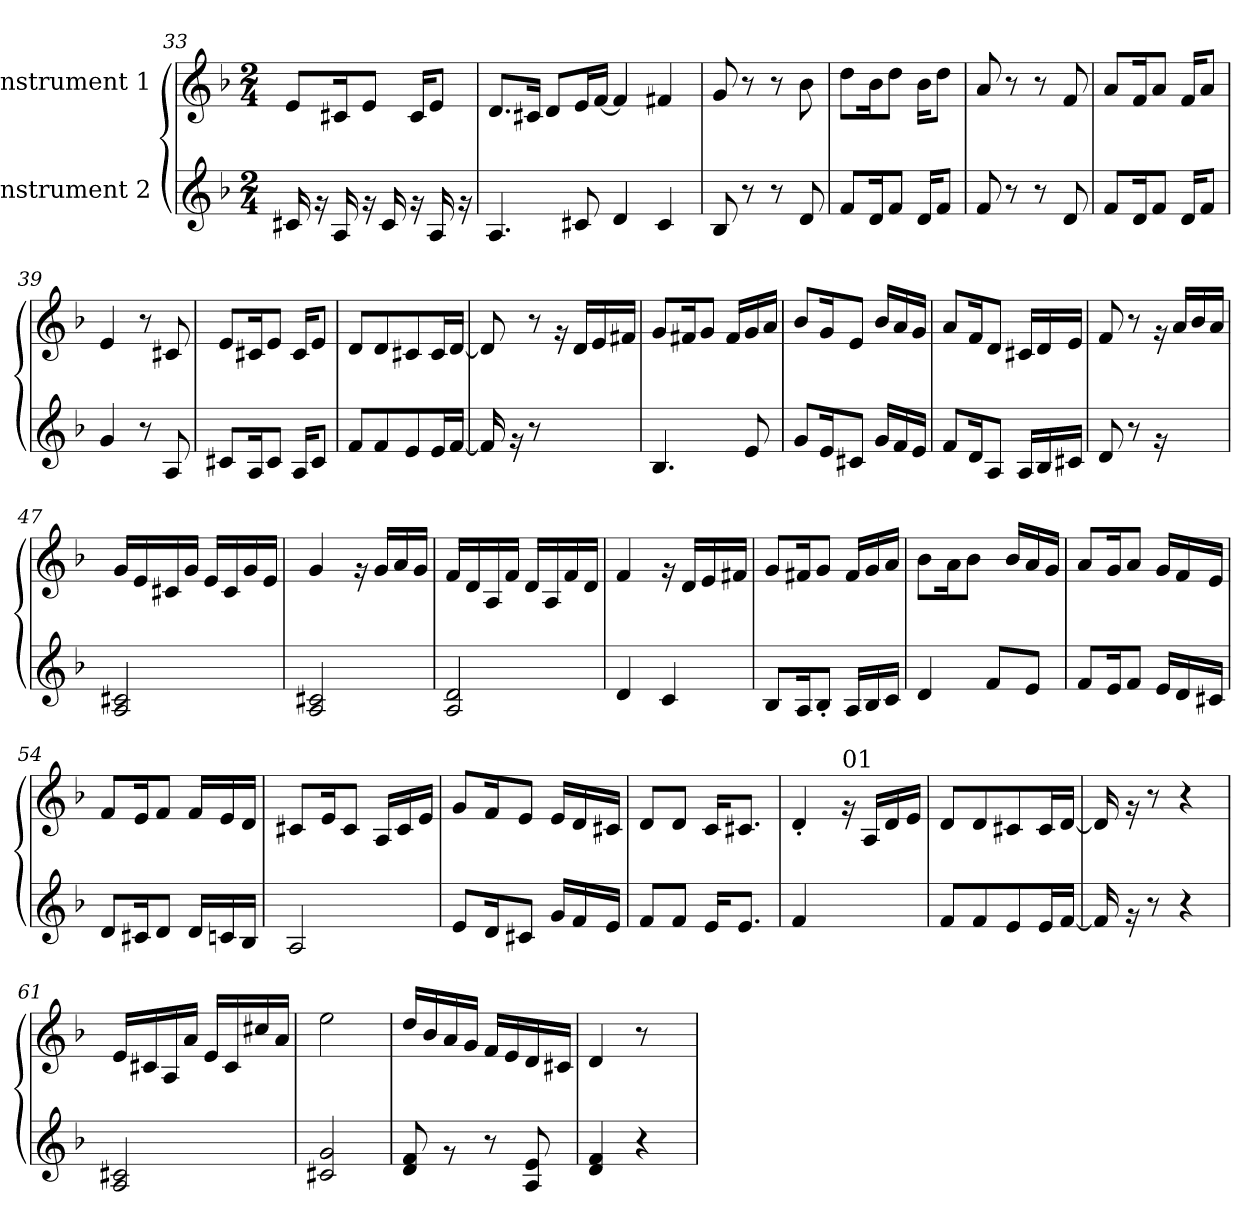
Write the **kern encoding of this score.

**kern	**kern
*part2	*part1
*staff2	*staff1
*I"Instrument 2	*I"Instrument 1
*clefG2	*clefG2
*k[b-]	*k[b-]
*F:	*F:
*M2/4	*M2/4
=33	=33
16c#X/	8e/L
16rg	.
16A/	16c#X/K
16rg	8e/J
16c#/	.
16rg	16c#/KL
16A/	8e/J
16rg	.
=34	=34
4.A/	8.d/L
.	16c#X/Jk
.	8d/L
8c#X/	16e/L
.	[16f/JJ
4d/	4f/]
4c#/	4f#X/
!!LO:LB:g=z
=35	=35
8B-/	8g/
8r	8r
8r	8r
8d/	8b-\
=36	=36
8f/L	8dd\L
16d/K	16b-\K
8f/J	8dd\J
16d/KL	16b-\KL
8f/J	8dd\J
=37	=37
8f/	8a/
8r	8r
8r	8r
8d/	8f/
=38	=38
8f/L	8a/L
16d/K	16f/K
8f/J	8a/J
16d/KL	16f/KL
8f/J	8a/J
=39	=39
4g/	4e/
8r	8r
8A/	8c#X/
=40	=40
8c#X/L	8e/L
16A/K	16c#X/K
8c#/J	8e/J
16A/KL	16c#/KL
8c#/J	8e/J
=41	=41
8f/L	8d/L
8f/	8d/
8e/	8c#X/
16e/L	16c#/L
[16f/JJ	[16d/JJ
!!LO:LB:g=z
=42	=42
16f/]	8d/]
16rg	.
8r	8r
4ryy	16rg
.	16d/LL
.	16e/
.	16f#X/JJ
=43	=43
4.B-/	8g/L
.	16f#X/K
.	8g/J
.	16f#/LL
8e/	16g/
.	16a/JJ
=44	=44
8g/L	8b-/L
16e/K	16g/K
8c#X/J	8e/J
16g/LL	16b-/LL
16f/	16a/
16e/JJ	16g/JJ
=45	=45
8f/L	8a/L
16d/K	16f/K
8A/J	8d/J
16A/LL	16c#X/LL
16B-/	16d/
16c#X/JJ	16e/JJ
=46	=46
8d/	8f/
8r	8r
16rg	16rg
8.ryy	16a/LL
.	16b-/
.	16a/JJ
=47	=47
2A/ 2c#X/	16g/LL
.	16e/
.	16c#X/
.	16g/JJ
.	16e/LL
.	16c#/
.	16g/
.	16e/JJ
!!LO:PB:g=z
=48	=48
2A/ 2c#X/	4g/
.	16rg
.	16g/LL
.	16a/
.	16g/JJ
=49	=49
2A/ 2d/	16f/LL
.	16d/
.	16A/
.	16f/JJ
.	16d/LL
.	16A/
.	16f/
.	16d/JJ
=50	=50
4d/	4f/
4c/	16rg
.	16d/LL
.	16e/
.	16f#X/JJ
=51	=51
8B-/L	8g/L
16A/K	16f#X/K
8B-'/J	8g/J
16A/LL	16f#/LL
16B-/	16g/
16c/JJ	16a/JJ
=52	=52
4d/	8b-\L
.	16a\K
.	8b-\J
8f/L	.
.	16b-/LL
8e/J	16a/
.	16g/JJ
=53	=53
8f/L	8a/L
16e/K	16g/K
8f/J	8a/J
16e/LL	16g/LL
16d/	16f/
16c#X/JJ	16e/JJ
!!LO:LB:g=z
=54	=54
8d</L	8f/L
16c#X/K	16e/K
8d/J	8f/J
16d/LL	16f/LL
16cn/	16e/
16B-/JJ	16d/JJ
=55	=55
2A/	8c#X/L
.	16e/K
.	8c#/J
.	16A/LL
.	16c#/
.	16e/JJ
=56	=56
8e/L	8g/L
16d/K	16f/K
8c#X/J	8e/J
16g/LL	16e/LL
16f/	16d/
16e/JJ	16c#X/JJ
=57	=57
8f/L	8d/L
8f/J	8d/J
16e/KL	16c/KL
8.e/J	8.c#X/J
=58	=58
4f/	4d'/
!	!LO:TX:a:t=01
4ryy	16rg
.	16A/LL
.	16d/
.	16e/JJ
!!LO:LB:g=z
=59	=59
8f/L	8d/L
8f/	8d/
8e/	8c#X/
16e/L	16c#/L
[16f/JJ	[16d/JJ
=60	=60
16f/]	16d/]
16rg	16rg
8r	8r
4r	4r
=61	=61
2A/ 2c#X/	16e/LL
.	16c#X/
.	16A/
.	16a/JJ
.	16e/LL
.	16c#/
.	16cc#X/
.	16a/JJ
=62	=62
2c#X/ 2g/	2ee\
=63	=63
8d/ 8f/	16dd/LL
.	16b-/
8rg	16a/
.	16g/JJ
8r	16f/LL
.	16e/
8A/ 8e/	16d/
.	16c#X/JJ
=64	=64
4d/ 4f/	4d/
4r	8r
.	8ryy
=	=
*-	*-
